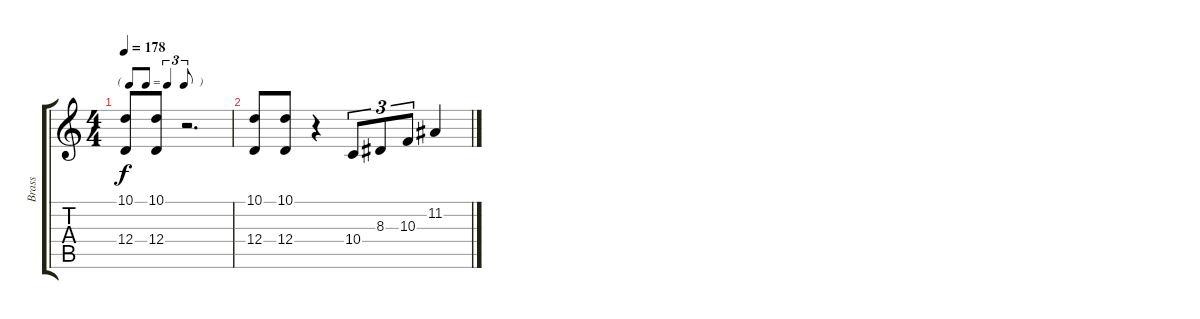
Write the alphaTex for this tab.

\track ("Brass" "Brass") {instrument brasssection}
\staff {score tabs}
\tuning (E4 B3 G3 D3 A2 E2) {hide}
\ts (4 4)
\tf triplet8th
\tempo 178
\clef g2
\ks c
(10.1 12.4).8{dy f} (10.1 12.4).8 r.2{d} |
(10.1 12.4).8 (10.1 12.4).8 r.4 10.4.8{tu (3 2)} 8.3.8{tu (3 2)} 10.3.8{tu (3 2)} 11.2.4
